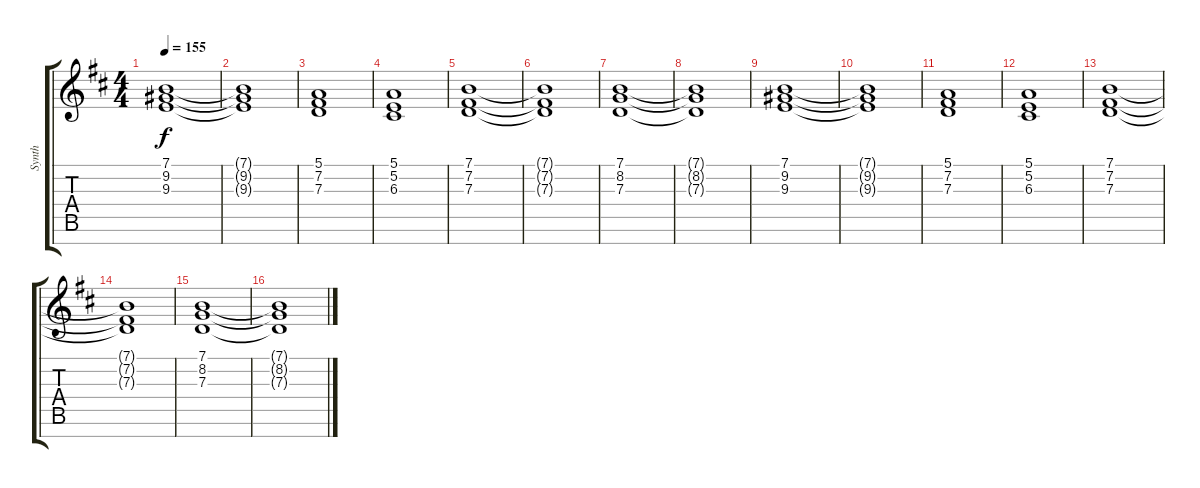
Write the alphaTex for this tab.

\track ("Synth" "Synth") {instrument lead1square}
\staff {score tabs}
\tuning (E4 B3 G3 D3 A2 E2 B1) {hide}
\ts (4 4)
\tempo 155
\clef g2
\ks d
(7.1 9.2 9.3).1{dy f} |
(7.1{t} 9.2{t} 9.3{t}).1 |
(5.1 7.2 7.3).1 |
(5.1 5.2 6.3).1 |
(7.1 7.2 7.3).1 |
(7.1{t} 7.2{t} 7.3{t}).1 |
(7.1 8.2 7.3).1 |
(7.1{t} 8.2{t} 7.3{t}).1 |
(7.1 9.2 9.3).1 |
(7.1{t} 9.2{t} 9.3{t}).1 |
(5.1 7.2 7.3).1 |
(5.1 5.2 6.3).1 |
(7.1 7.2 7.3).1 |
(7.1{t} 7.2{t} 7.3{t}).1 |
(7.1 8.2 7.3).1 |
(7.1{t} 8.2{t} 7.3{t}).1
